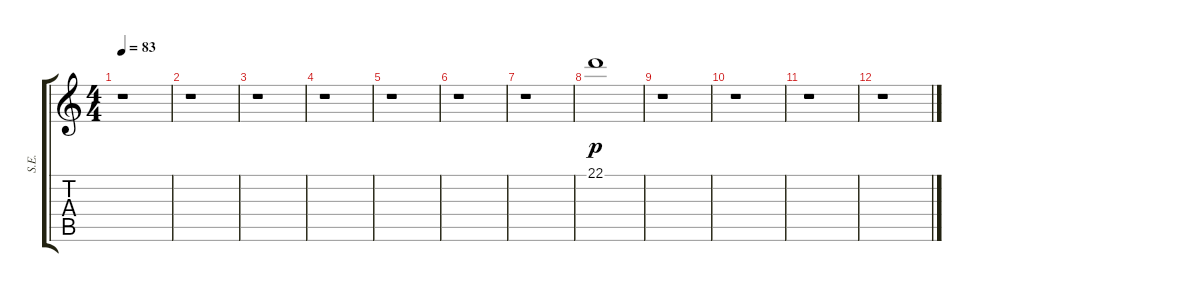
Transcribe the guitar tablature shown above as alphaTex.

\track ("S.E." "S.E.") {instrument telephonering}
\staff {score tabs}
\tuning (E4 B3 G3 D3 A2 E2) {hide}
\ts (4 4)
\tempo 83
\clef g2
\ks c
r.1{dy p} |
r.1 |
r.1 |
r.1 |
r.1 |
r.1 |
r.1 |
22.1.1 |
r.1 |
r.1 |
r.1 |
r.1
